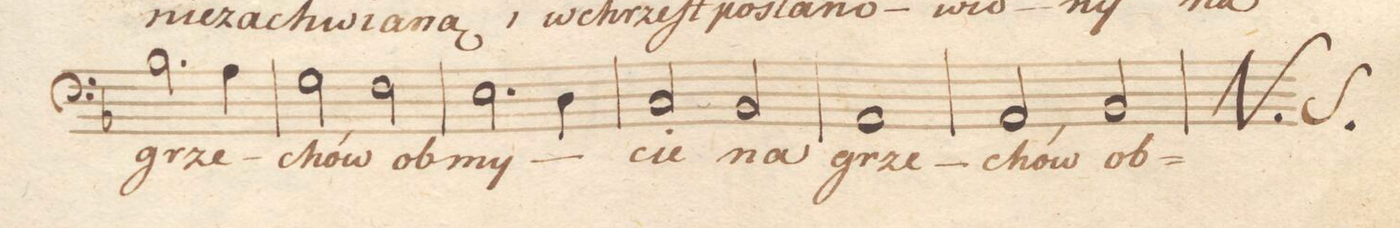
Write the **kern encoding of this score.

**kern	**text	**dynam
*I"Baʃso	*	*
*clefF4	*	*
*k[b-]	*	*
*met(c|)	*	*
*M2/2	*	*
2.B-\	grze-	.
4A\	.	.
=159	=159	=159
2G\	-chów	.
2F\	ob-	.
=160	=160	=160
2.E\	-my-	.
4D\	.	.
=161	=161	=161
2C/	-cie	.
2BB-/	na	.
=162	=162	=162
1AA	grze-	.
=163	=163	=163
2AA/	-chów	.
2BB-/	ob-	.
=164	=164	=164
*-	*-	*-
